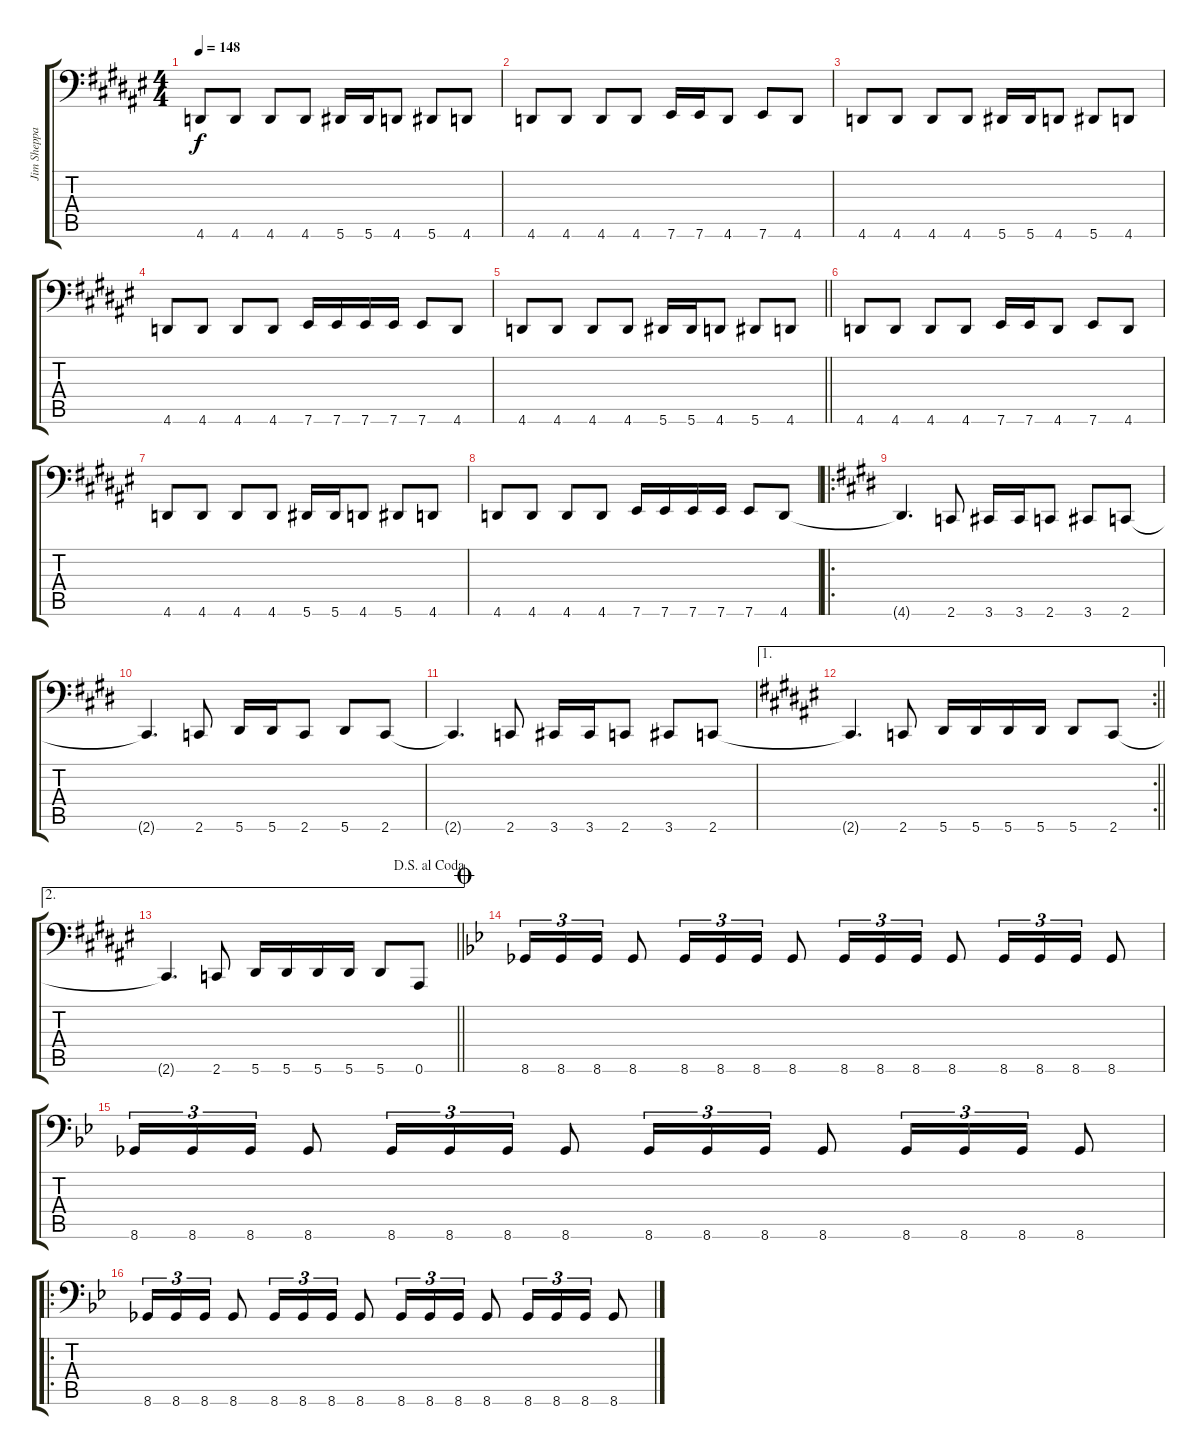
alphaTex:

\track ("Jim Sheppard" "Jim Sheppa") {instrument electricbassfinger}
\staff {score tabs}
\tuning (B2 Gb2 Db2 Ab1 Eb1 Bb0) {hide}
\ts (4 4)
\tempo 148
\clef f4
\ks f#
4.6.8{dy f} 4.6.8 4.6.8 4.6.8 5.6.16 5.6.16 4.6.8 5.6.8 4.6.8 |
4.6.8 4.6.8 4.6.8 4.6.8 7.6.16 7.6.16 4.6.8 7.6.8 4.6.8 |
4.6.8 4.6.8 4.6.8 4.6.8 5.6.16 5.6.16 4.6.8 5.6.8 4.6.8 |
4.6.8 4.6.8 4.6.8 4.6.8 7.6.16 7.6.16 7.6.16 7.6.16 7.6.8 4.6.8 |
\barLineRight lightlight
4.6.8 4.6.8 4.6.8 4.6.8 5.6.16 5.6.16 4.6.8 5.6.8 4.6.8 |
4.6.8 4.6.8 4.6.8 4.6.8 7.6.16 7.6.16 4.6.8 7.6.8 4.6.8 |
4.6.8 4.6.8 4.6.8 4.6.8 5.6.16 5.6.16 4.6.8 5.6.8 4.6.8 |
4.6.8 4.6.8 4.6.8 4.6.8 7.6.16 7.6.16 7.6.16 7.6.16 7.6.8 4.6.8 |
\ro
\ks e
4.6{t}.4{d} 2.6.8 3.6.16 3.6.16 2.6.8 3.6.8 2.6.8 |
2.6{t}.4{d} 2.6.8 5.6.16 5.6.16 2.6.8 5.6.8 2.6.8 |
2.6{t}.4{d} 2.6.8 3.6.16 3.6.16 2.6.8 3.6.8 2.6.8 |
\ae 1
\rc 2
\barLineRight lightlight
\ks f#
2.6{t}.4{d} 2.6.8 5.6.16 5.6.16 5.6.16 5.6.16 5.6.8 2.6.8 |
\ae 2
\jump dalsegnoalcoda
\barLineRight lightlight
2.6{t}.4{d} 2.6.8 5.6.16 5.6.16 5.6.16 5.6.16 5.6.8 0.6.8 |
\jump coda
\ks bb
8.6.16{tu (3 2)} 8.6.16{tu (3 2)} 8.6.16{tu (3 2)} 8.6.8 8.6.16{tu (3 2)} 8.6.16{tu (3 2)} 8.6.16{tu (3 2)} 8.6.8 8.6.16{tu (3 2)} 8.6.16{tu (3 2)} 8.6.16{tu (3 2)} 8.6.8 8.6.16{tu (3 2)} 8.6.16{tu (3 2)} 8.6.16{tu (3 2)} 8.6.8 |
8.6.16{tu (3 2)} 8.6.16{tu (3 2)} 8.6.16{tu (3 2)} 8.6.8 8.6.16{tu (3 2)} 8.6.16{tu (3 2)} 8.6.16{tu (3 2)} 8.6.8 8.6.16{tu (3 2)} 8.6.16{tu (3 2)} 8.6.16{tu (3 2)} 8.6.8 8.6.16{tu (3 2)} 8.6.16{tu (3 2)} 8.6.16{tu (3 2)} 8.6.8 |
\ro
8.6.16{tu (3 2)} 8.6.16{tu (3 2)} 8.6.16{tu (3 2)} 8.6.8 8.6.16{tu (3 2)} 8.6.16{tu (3 2)} 8.6.16{tu (3 2)} 8.6.8 8.6.16{tu (3 2)} 8.6.16{tu (3 2)} 8.6.16{tu (3 2)} 8.6.8 8.6.16{tu (3 2)} 8.6.16{tu (3 2)} 8.6.16{tu (3 2)} 8.6.8
